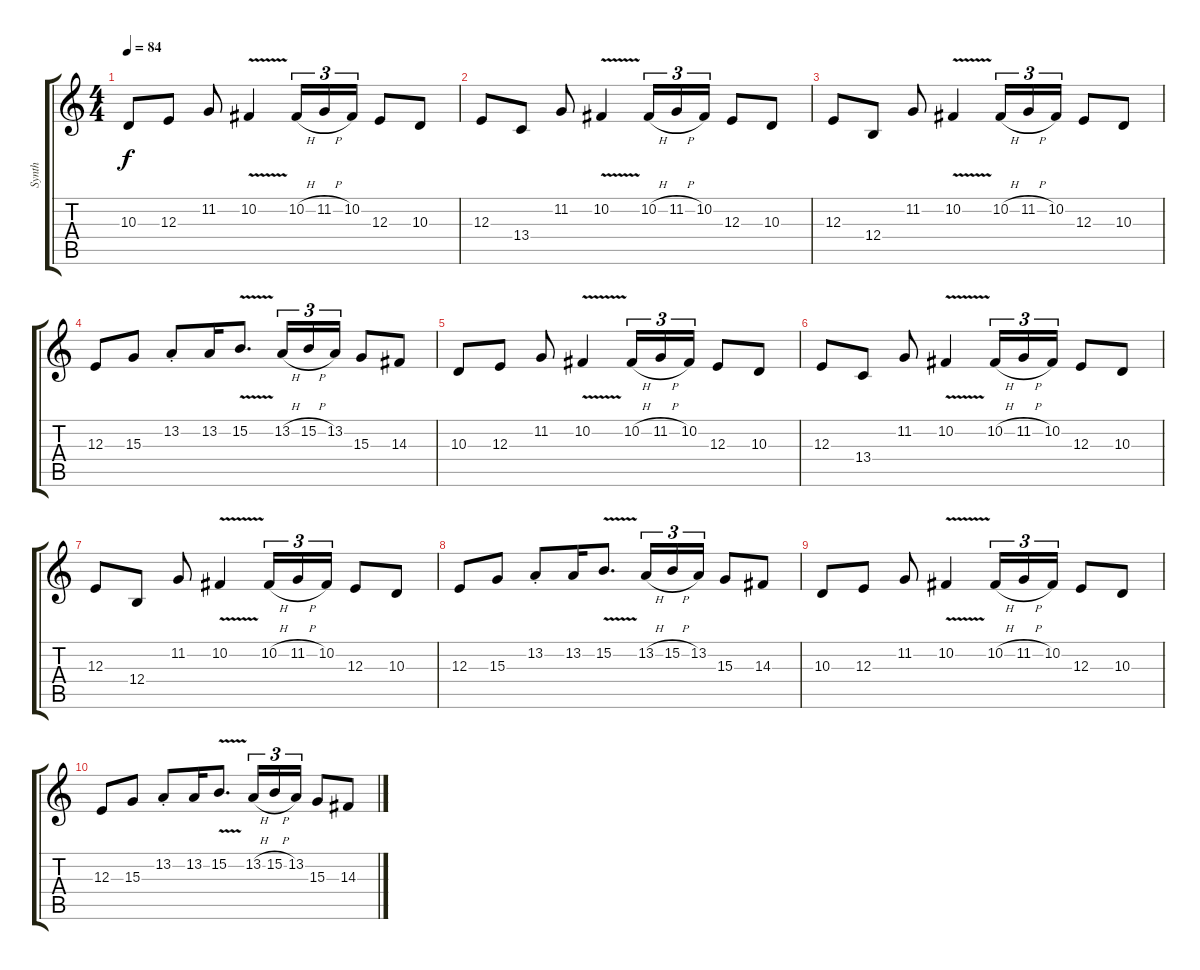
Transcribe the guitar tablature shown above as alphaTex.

\track ("Synth" "Synth") {instrument fx7echoes}
\staff {score tabs}
\tuning (Db4 Ab3 E3 B2 Gb2 B1) {hide}
\ts (4 4)
\tempo 84
\clef g2
\ks c
10.3.8{dy f} 12.3.8 11.2.8 10.2{v}.4 10.2{h}.16{tu (3 2)} 11.2{h}.16{tu (3 2)} 10.2.16{tu (3 2)} 12.3.8 10.3.8 |
12.3.8 13.4.8 11.2.8 10.2{v}.4 10.2{h}.16{tu (3 2)} 11.2{h}.16{tu (3 2)} 10.2.16{tu (3 2)} 12.3.8 10.3.8 |
12.3.8 12.4.8 11.2.8 10.2{v}.4 10.2{h}.16{tu (3 2)} 11.2{h}.16{tu (3 2)} 10.2.16{tu (3 2)} 12.3.8 10.3.8 |
12.3.8 15.3.8 13.2{st}.8 13.2.16 15.2{v}.8{d} 13.2{h}.16{tu (3 2)} 15.2{h}.16{tu (3 2)} 13.2.16{tu (3 2)} 15.3.8 14.3.8 |
10.3.8{volume 4} 12.3.8 11.2.8 10.2{v}.4 10.2{h}.16{tu (3 2)} 11.2{h}.16{tu (3 2)} 10.2.16{tu (3 2)} 12.3.8 10.3.8 |
12.3.8 13.4.8 11.2.8 10.2{v}.4 10.2{h}.16{tu (3 2)} 11.2{h}.16{tu (3 2)} 10.2.16{tu (3 2)} 12.3.8 10.3.8 |
12.3.8 12.4.8 11.2.8 10.2{v}.4 10.2{h}.16{tu (3 2)} 11.2{h}.16{tu (3 2)} 10.2.16{tu (3 2)} 12.3.8 10.3.8 |
12.3.8{volume 0} 15.3.8 13.2{st}.8 13.2.16 15.2{v}.8{d} 13.2{h}.16{tu (3 2)} 15.2{h}.16{tu (3 2)} 13.2.16{tu (3 2)} 15.3.8 14.3.8 |
10.3.8 12.3.8 11.2.8 10.2{v}.4 10.2{h}.16{tu (3 2)} 11.2{h}.16{tu (3 2)} 10.2.16{tu (3 2)} 12.3.8 10.3.8 |
12.3.8 15.3.8 13.2{st}.8 13.2.16 15.2{v}.8{d} 13.2{h}.16{tu (3 2)} 15.2{h}.16{tu (3 2)} 13.2.16{tu (3 2)} 15.3.8 14.3.8
